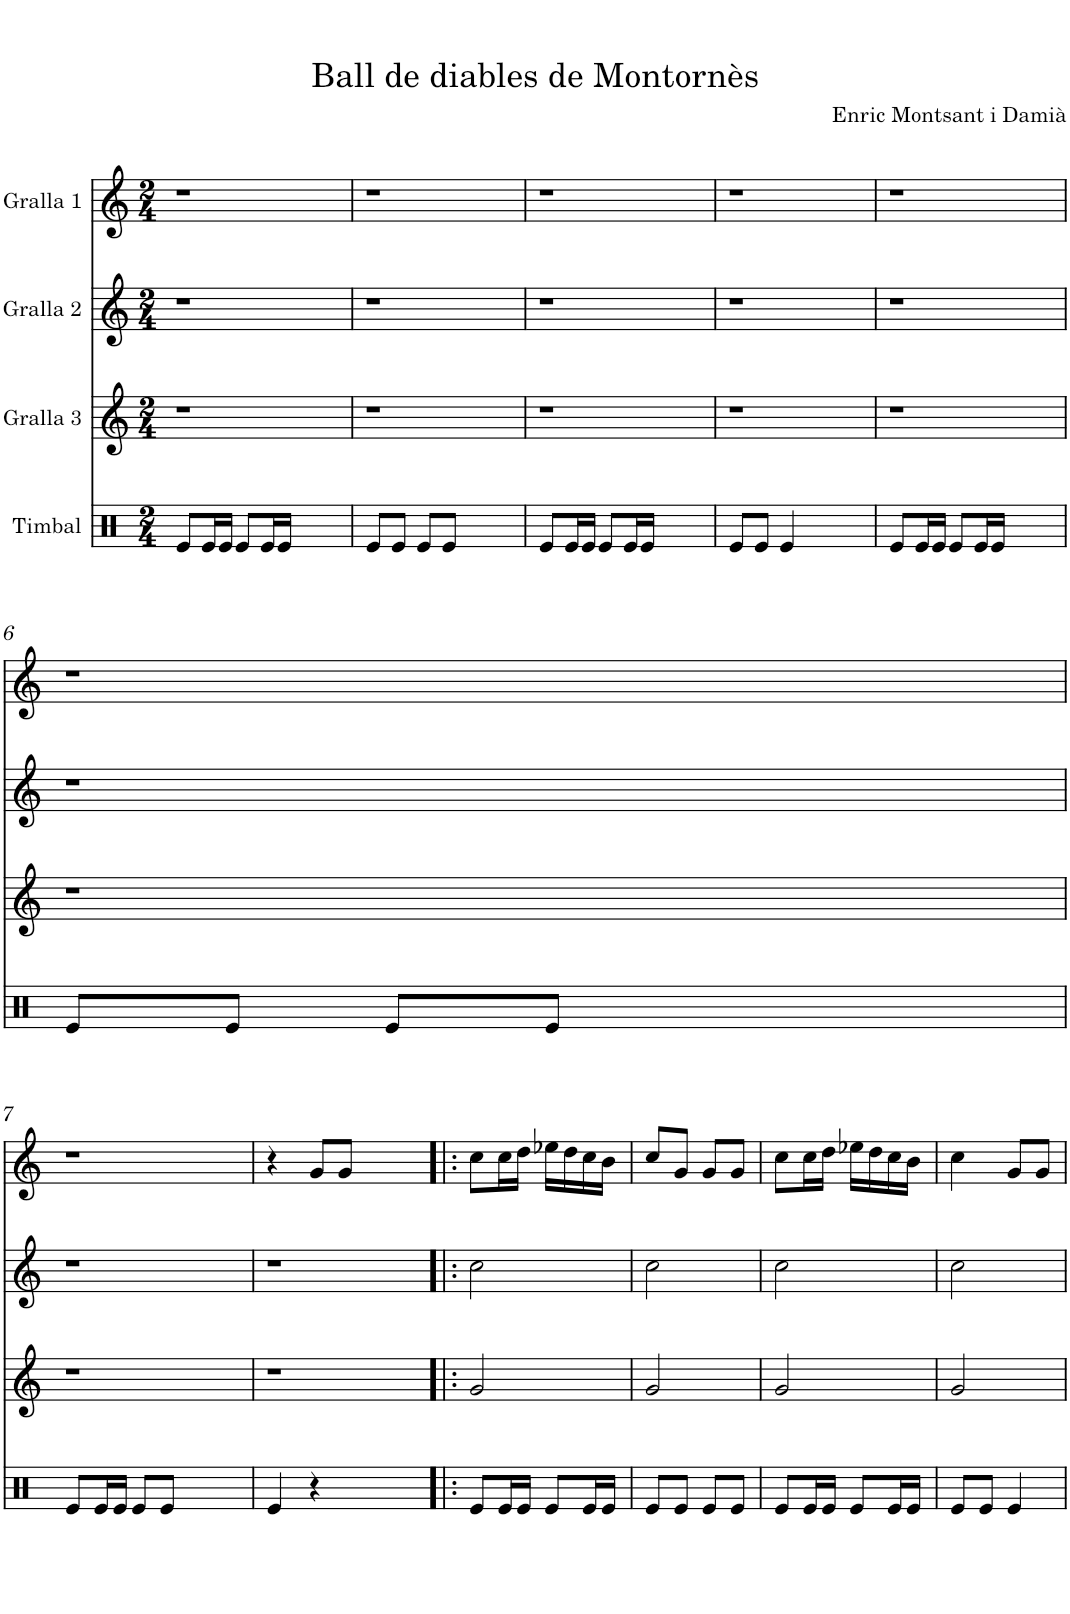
**kern	**kern	**kern	**kern
*part4	*part3	*part2	*part1
*staff4	*staff3	*staff2	*staff1
*I"Timbal	*I"Gralla 3	*I"Gralla 2	*I"Gralla 1
*clefX	*clefG2	*clefG2	*clefG2
*k[]	*k[]	*k[]	*k[]
*M2/4	*M2/4	*M2/4	*M2/4
=1	=1	=1	=1
8e/L	2r	2r	2r
16e/L	.	.	.
16e/JJ	.	.	.
8e/L	.	.	.
16e/L	.	.	.
16e/JJ	.	.	.
2ryy	2ryy	2ryy	2ryy
=2	=2	=2	=2
8e/L	2r	2r	2r
8e/J	.	.	.
8e/L	.	.	.
8e/J	.	.	.
2ryy	2ryy	2ryy	2ryy
=3	=3	=3	=3
8e/L	2r	2r	2r
16e/L	.	.	.
16e/JJ	.	.	.
8e/L	.	.	.
16e/L	.	.	.
16e/JJ	.	.	.
2ryy	2ryy	2ryy	2ryy
=4	=4	=4	=4
8e/L	2r	2r	2r
8e/J	.	.	.
4e/	.	.	.
2ryy	2ryy	2ryy	2ryy
=5	=5	=5	=5
8e/L	2r	2r	2r
16e/L	.	.	.
16e/JJ	.	.	.
8e/L	.	.	.
16e/L	.	.	.
16e/JJ	.	.	.
2ryy	2ryy	2ryy	2ryy
!!LO:LB:g=z
=6	=6	=6	=6
8e/L	2r	2r	2r
8e/J	.	.	.
8e/L	.	.	.
8e/J	.	.	.
2ryy	2ryy	2ryy	2ryy
!!LO:LB:g=z
=7	=7	=7	=7
8e/L	2r	2r	2r
16e/L	.	.	.
16e/JJ	.	.	.
8e/L	.	.	.
8e/J	.	.	.
2ryy	2ryy	2ryy	2ryy
=8	=8	=8	=8
4e/	2r	2r	4r
4r	.	.	8g/L
.	.	.	8g/J
2ryy	2ryy	2ryy	2ryy
=9!|:	=9!|:	=9!|:	=9!|:
8e/L	2g/	2cc\	8cc\L
16e/L	.	.	16cc\L
16e/JJ	.	.	16dd\JJ
8e/L	.	.	16ee-X\LL
.	.	.	16dd\
16e/L	.	.	16cc\
16e/JJ	.	.	16b\JJ
=10	=10	=10	=10
8e/L	2g/	2cc\	8cc/L
8e/J	.	.	8g/J
8e/L	.	.	8g/L
8e/J	.	.	8g/J
=11	=11	=11	=11
8e/L	2g/	2cc\	8cc\L
16e/L	.	.	16cc\L
16e/JJ	.	.	16dd\JJ
8e/L	.	.	16ee-X\LL
.	.	.	16dd\
16e/L	.	.	16cc\
16e/JJ	.	.	16b\JJ
=12	=12	=12	=12
8e/L	2g/	2cc\	4cc\
8e/J	.	.	.
4e/	.	.	8g/L
.	.	.	8g/J
=	=	=	=
*-	*-	*-	*-
